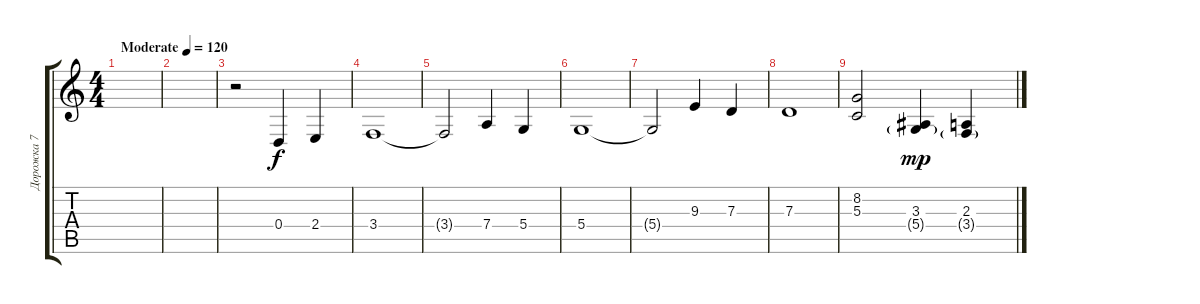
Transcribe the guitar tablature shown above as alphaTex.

\track ("Дорожка 7" "Дорожка 7") {instrument stringensemble1}
\staff {score tabs}
\tuning (E4 B3 G3 D3 A2 E2) {hide}
\ts (4 4)
\tempo (120 "Moderate")
\clef g2
\ks c
|
|
r.2 0.4.4 2.4.4 |
3.4.1 |
3.4{t}.2 7.4.4 5.4.4 |
5.4.1 |
5.4{t}.2 9.3.4 7.3.4 |
7.3.1 |
(8.2 5.3).2 (3.3 5.4{g}).4{dy mp} (2.3 3.4{g}).4
